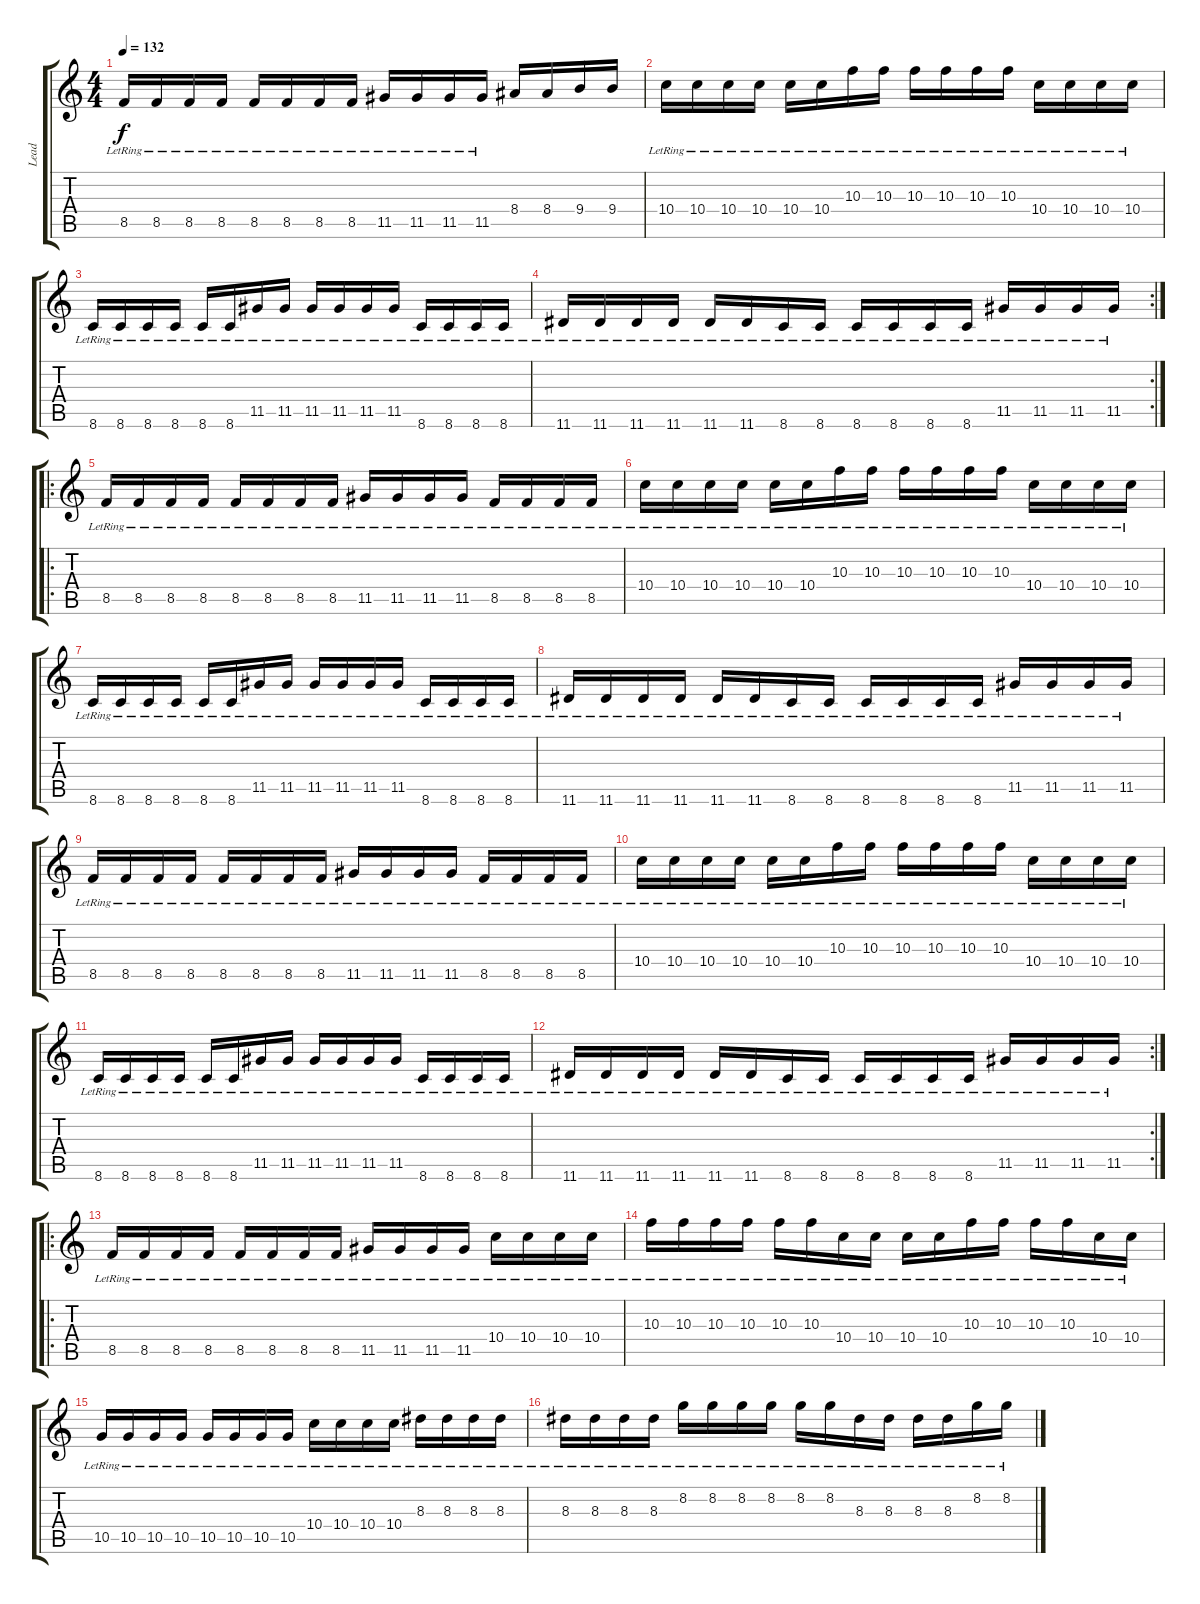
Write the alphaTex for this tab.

\track ("Lead " "Lead ") {instrument distortionguitar}
\staff {score tabs}
\tuning (E4 B3 G3 D3 A2 E2) {hide}
\ts (4 4)
\tempo 132
\clef g2
\ks c
8.5{lr}.16{dy f} 8.5{lr}.16 8.5{lr}.16 8.5{lr}.16 8.5{lr}.16 8.5{lr}.16 8.5{lr}.16 8.5{lr}.16 11.5{lr}.16 11.5{lr}.16 11.5{lr}.16 11.5{lr}.16 8.4.16 8.4.16 9.4.16 9.4.16 |
10.4{lr}.16 10.4{lr}.16 10.4{lr}.16 10.4{lr}.16 10.4{lr}.16 10.4{lr}.16 10.3{lr}.16 10.3{lr}.16 10.3{lr}.16 10.3{lr}.16 10.3{lr}.16 10.3{lr}.16 10.4{lr}.16 10.4{lr}.16 10.4{lr}.16 10.4{lr}.16 |
8.6{lr}.16 8.6{lr}.16 8.6{lr}.16 8.6{lr}.16 8.6{lr}.16 8.6{lr}.16 11.5{lr}.16 11.5{lr}.16 11.5{lr}.16 11.5{lr}.16 11.5{lr}.16 11.5{lr}.16 8.6{lr}.16 8.6{lr}.16 8.6{lr}.16 8.6{lr}.16 |
\rc 2
11.6{lr}.16 11.6{lr}.16 11.6{lr}.16 11.6{lr}.16 11.6{lr}.16 11.6{lr}.16 8.6{lr}.16 8.6{lr}.16 8.6{lr}.16 8.6{lr}.16 8.6{lr}.16 8.6{lr}.16 11.5{lr}.16 11.5{lr}.16 11.5{lr}.16 11.5{lr}.16 |
\ro
8.5{lr}.16 8.5{lr}.16 8.5{lr}.16 8.5{lr}.16 8.5{lr}.16 8.5{lr}.16 8.5{lr}.16 8.5{lr}.16 11.5{lr}.16 11.5{lr}.16 11.5{lr}.16 11.5{lr}.16 8.5{lr}.16 8.5{lr}.16 8.5{lr}.16 8.5{lr}.16 |
10.4{lr}.16 10.4{lr}.16 10.4{lr}.16 10.4{lr}.16 10.4{lr}.16 10.4{lr}.16 10.3{lr}.16 10.3{lr}.16 10.3{lr}.16 10.3{lr}.16 10.3{lr}.16 10.3{lr}.16 10.4{lr}.16 10.4{lr}.16 10.4{lr}.16 10.4{lr}.16 |
8.6{lr}.16 8.6{lr}.16 8.6{lr}.16 8.6{lr}.16 8.6{lr}.16 8.6{lr}.16 11.5{lr}.16 11.5{lr}.16 11.5{lr}.16 11.5{lr}.16 11.5{lr}.16 11.5{lr}.16 8.6{lr}.16 8.6{lr}.16 8.6{lr}.16 8.6{lr}.16 |
11.6{lr}.16 11.6{lr}.16 11.6{lr}.16 11.6{lr}.16 11.6{lr}.16 11.6{lr}.16 8.6{lr}.16 8.6{lr}.16 8.6{lr}.16 8.6{lr}.16 8.6{lr}.16 8.6{lr}.16 11.5{lr}.16 11.5{lr}.16 11.5{lr}.16 11.5{lr}.16 |
8.5{lr}.16 8.5{lr}.16 8.5{lr}.16 8.5{lr}.16 8.5{lr}.16 8.5{lr}.16 8.5{lr}.16 8.5{lr}.16 11.5{lr}.16 11.5{lr}.16 11.5{lr}.16 11.5{lr}.16 8.5{lr}.16 8.5{lr}.16 8.5{lr}.16 8.5{lr}.16 |
10.4{lr}.16 10.4{lr}.16 10.4{lr}.16 10.4{lr}.16 10.4{lr}.16 10.4{lr}.16 10.3{lr}.16 10.3{lr}.16 10.3{lr}.16 10.3{lr}.16 10.3{lr}.16 10.3{lr}.16 10.4{lr}.16 10.4{lr}.16 10.4{lr}.16 10.4{lr}.16 |
8.6{lr}.16 8.6{lr}.16 8.6{lr}.16 8.6{lr}.16 8.6{lr}.16 8.6{lr}.16 11.5{lr}.16 11.5{lr}.16 11.5{lr}.16 11.5{lr}.16 11.5{lr}.16 11.5{lr}.16 8.6{lr}.16 8.6{lr}.16 8.6{lr}.16 8.6{lr}.16 |
\rc 2
11.6{lr}.16 11.6{lr}.16 11.6{lr}.16 11.6{lr}.16 11.6{lr}.16 11.6{lr}.16 8.6{lr}.16 8.6{lr}.16 8.6{lr}.16 8.6{lr}.16 8.6{lr}.16 8.6{lr}.16 11.5{lr}.16 11.5{lr}.16 11.5{lr}.16 11.5{lr}.16 |
\ro
8.5{lr}.16 8.5{lr}.16 8.5{lr}.16 8.5{lr}.16 8.5{lr}.16 8.5{lr}.16 8.5{lr}.16 8.5{lr}.16 11.5{lr}.16 11.5{lr}.16 11.5{lr}.16 11.5{lr}.16 10.4{lr}.16 10.4{lr}.16 10.4{lr}.16 10.4{lr}.16 |
10.3{lr}.16 10.3{lr}.16 10.3{lr}.16 10.3{lr}.16 10.3{lr}.16 10.3{lr}.16 10.4{lr}.16 10.4{lr}.16 10.4{lr}.16 10.4{lr}.16 10.3{lr}.16 10.3{lr}.16 10.3{lr}.16 10.3{lr}.16 10.4{lr}.16 10.4{lr}.16 |
10.5{lr}.16 10.5{lr}.16 10.5{lr}.16 10.5{lr}.16 10.5{lr}.16 10.5{lr}.16 10.5{lr}.16 10.5{lr}.16 10.4{lr}.16 10.4{lr}.16 10.4{lr}.16 10.4{lr}.16 8.3{lr}.16 8.3{lr}.16 8.3{lr}.16 8.3{lr}.16 |
8.3{lr}.16 8.3{lr}.16 8.3{lr}.16 8.3{lr}.16 8.2{lr}.16 8.2{lr}.16 8.2{lr}.16 8.2{lr}.16 8.2{lr}.16 8.2{lr}.16 8.3{lr}.16 8.3{lr}.16 8.3{lr}.16 8.3{lr}.16 8.2{lr}.16 8.2{lr}.16
